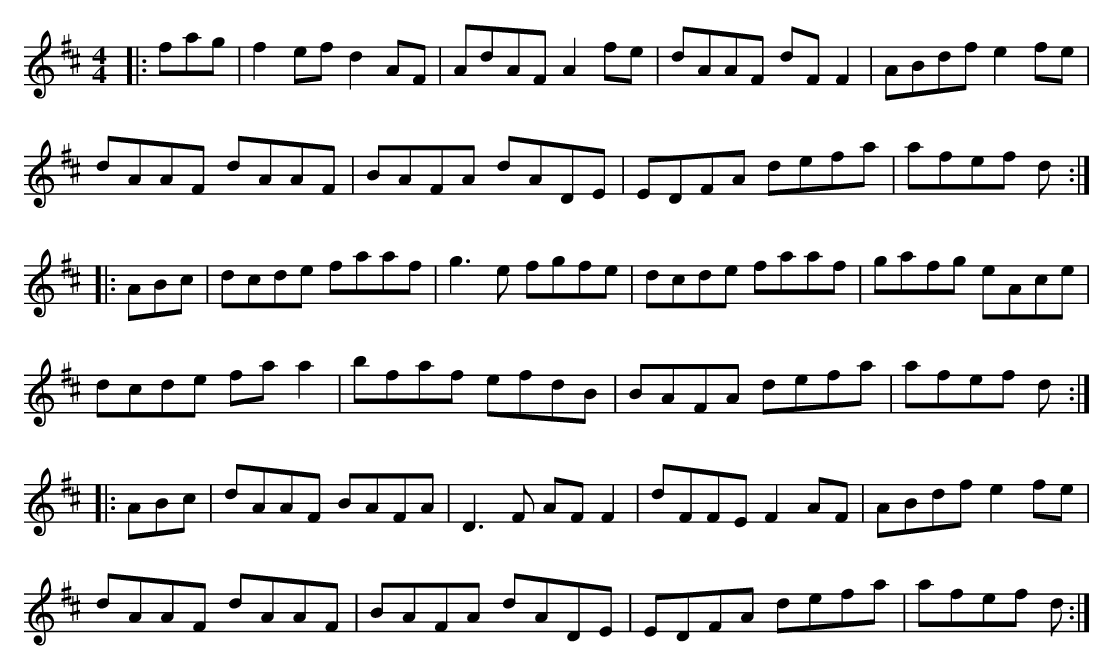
X:1
M:4/4
K:D
|:fag|f2ef d2AF|AdAF A2fe|dAAF dFF2|ABdf e2fe|
dAAF dAAF|BAFA dADE|EDFA defa|afef d:|
|:ABc|dcde faaf|g3e fgfe|dcde faaf|gafg eAce|
dcde faa2|bfaf efdB|BAFA defa|afef d:|
|:ABc|dAAF BAFA|D3F AFF2|dFFE F2AF|ABdf e2fe|
dAAF dAAF|BAFA dADE|EDFA defa|afef d:|
